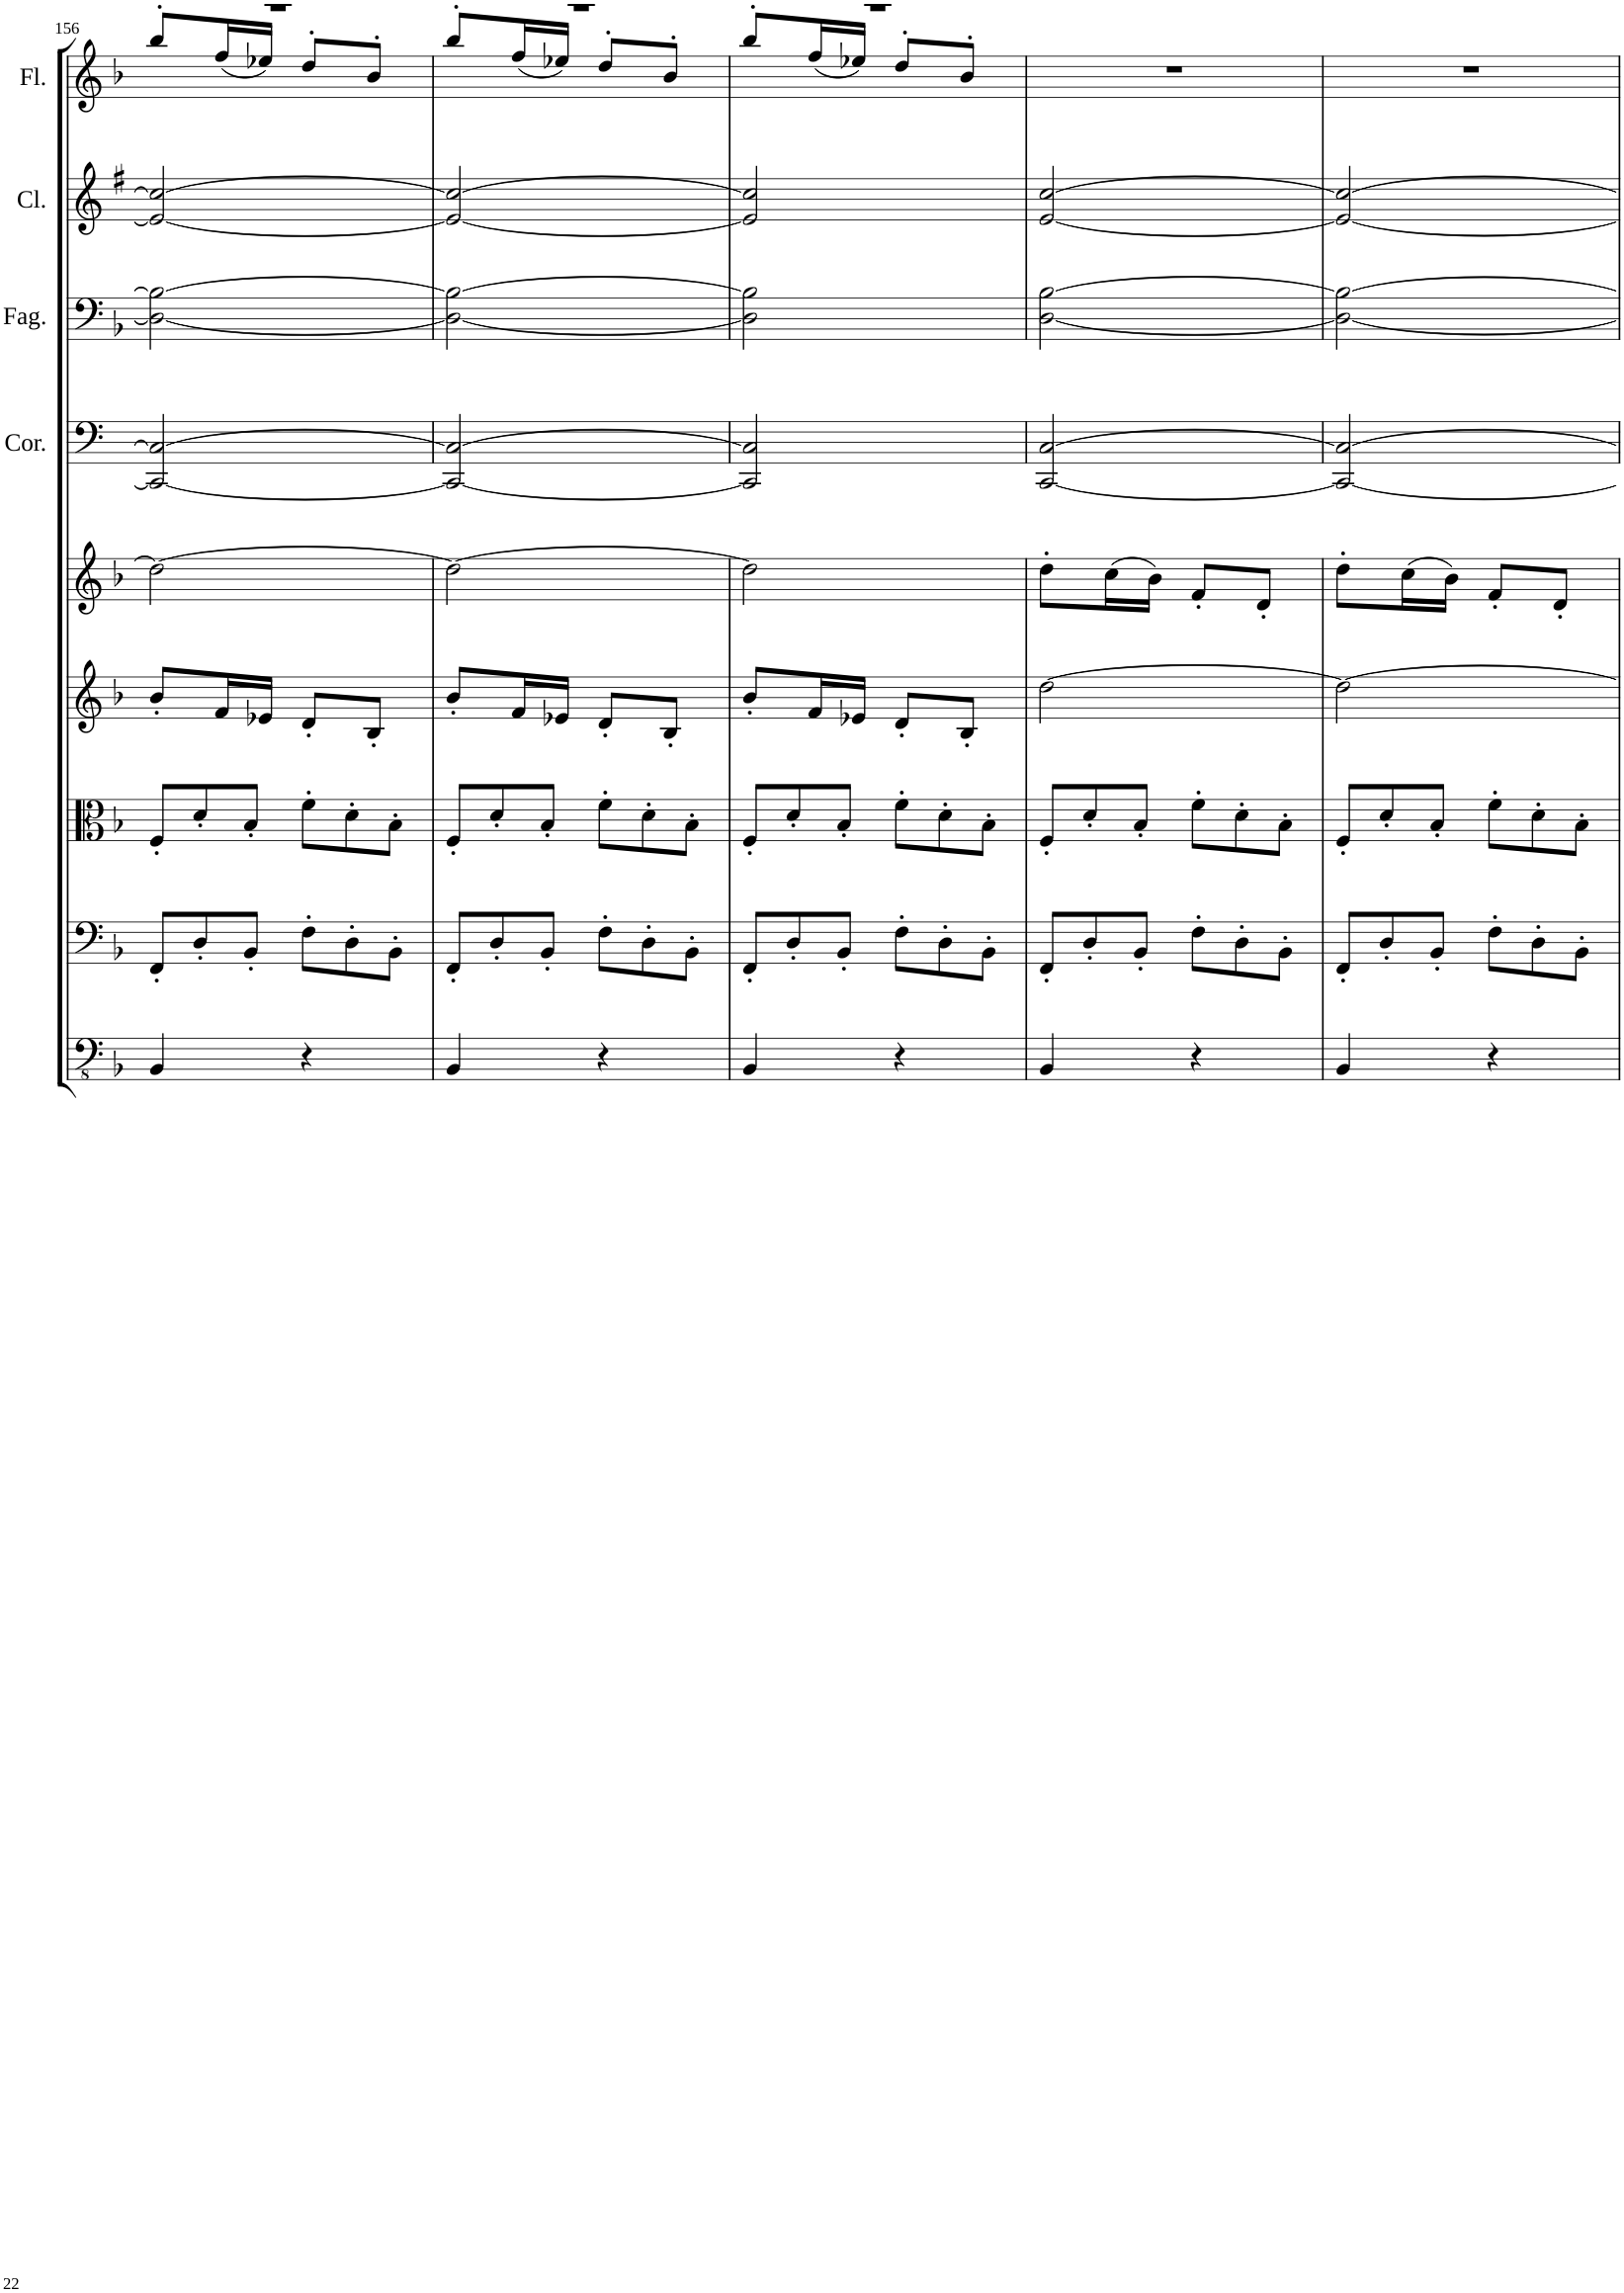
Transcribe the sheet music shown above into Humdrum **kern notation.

**kern	**kern	**kern	**kern	**kern	**kern	**kern	**kern	**kern
*part9	*part8	*part7	*part6	*part5	*part4	*part3	*part2	*part1
*staff9	*staff8	*staff7	*staff6	*staff5	*staff4	*staff3	*staff2	*staff1
*I"Basso	*I"Violoncello	*I"Viola	*I"Violino II	*I"Violino I	*I"Corni in F	*I"Fagotti	*I"Clarinetti in B	*I"Flauti
*	*	*	*	*	*I'Cor.	*I'Fag.	*I'Cl.	*I'Fl.
!!LO:PB:g=z
*clefFv4	*clefF4	*clefC3	*clefG2	*clefG2	*clefF4	*clefF4	*clefG2	*clefG2
*	*	*	*	*	*Trd4c7	*	*Trd1c2	*
*k[b-]	*k[b-]	*k[b-]	*k[b-]	*k[b-]	*k[]	*k[b-]	*k[f#]	*k[b-]
*M2/4	*M2/4	*M2/4	*M2/4	*M2/4	*M2/4	*M2/4	*M2/4	*M2/4
*	*Xtuplet	*Xtuplet	*	*	*	*	*	*
=156	=156	=156	=156	=156	=156	=156	=156	=156
*	*	*	*	*	*	*	*	*^
4BBB-/	12FF'/L	12F'/L	8b-'/L	2dd\_	2CC/_ 2C/_	2D\_ 2B-\_	2e/_ 2cc/_	2r	8bb-'/L
.	12D'/	12d'/	.	.	.	.	.	.	.
.	.	.	16f/L	.	.	.	.	.	(16ff/L
.	12BB-'/J	12B-'/J	.	.	.	.	.	.	.
.	.	.	16e-X/JJ	.	.	.	.	.	16ee-X/JJ)
4r	12F'\L	12f'\L	8d'/L	.	.	.	.	.	8dd'/L
.	12D'\	12d'\	.	.	.	.	.	.	.
.	.	.	8B-'/J	.	.	.	.	.	8b-'/J
.	12BB-'\J	12B-'\J	.	.	.	.	.	.	.
=157	=157	=157	=157	=157	=157	=157	=157	=157	=157
4BBB-/	12FF'/L	12F'/L	8b-'/L	2dd\_	2CC/_ 2C/_	2D\_ 2B-\_	2e/_ 2cc/_	2r	8bb-'/L
.	12D'/	12d'/	.	.	.	.	.	.	.
.	.	.	16f/L	.	.	.	.	.	(16ff/L
.	12BB-'/J	12B-'/J	.	.	.	.	.	.	.
.	.	.	16e-X/JJ	.	.	.	.	.	16ee-X/JJ)
4r	12F'\L	12f'\L	8d'/L	.	.	.	.	.	8dd'/L
.	12D'\	12d'\	.	.	.	.	.	.	.
.	.	.	8B-'/J	.	.	.	.	.	8b-'/J
.	12BB-'\J	12B-'\J	.	.	.	.	.	.	.
=158	=158	=158	=158	=158	=158	=158	=158	=158	=158
4BBB-/	12FF'/L	12F'/L	8b-'/L	2dd\]	2CC/] 2C/]	2D\] 2B-\]	2e/] 2cc/]	2r	8bb-'/L
.	12D'/	12d'/	.	.	.	.	.	.	.
.	.	.	16f/L	.	.	.	.	.	(16ff/L
.	12BB-'/J	12B-'/J	.	.	.	.	.	.	.
.	.	.	16e-X/JJ	.	.	.	.	.	16ee-X/JJ)
4r	12F'\L	12f'\L	8d'/L	.	.	.	.	.	8dd'/L
.	12D'\	12d'\	.	.	.	.	.	.	.
.	.	.	8B-'/J	.	.	.	.	.	8b-'/J
.	12BB-'\J	12B-'\J	.	.	.	.	.	.	.
*	*	*	*	*	*	*	*	*v	*v
=159	=159	=159	=159	=159	=159	=159	=159	=159
4BBB-/	12FF'/L	12F'/L	[2dd\	8dd'\L	[2CC/ [2C/	[2D\ [2B-\	[2e/ [2cc/	2r
.	12D'/	12d'/	.	.	.	.	.	.
.	.	.	.	(16cc\L	.	.	.	.
.	12BB-'/J	12B-'/J	.	.	.	.	.	.
.	.	.	.	16b-\JJ)	.	.	.	.
4r	12F'\L	12f'\L	.	8f'/L	.	.	.	.
.	12D'\	12d'\	.	.	.	.	.	.
.	.	.	.	8d'/J	.	.	.	.
.	12BB-'\J	12B-'\J	.	.	.	.	.	.
=160	=160	=160	=160	=160	=160	=160	=160	=160
4BBB-/	12FF'/L	12F'/L	2dd\_	8dd'\L	2CC/_ 2C/_	2D\_ 2B-\_	2e/_ 2cc/_	2r
.	12D'/	12d'/	.	.	.	.	.	.
.	.	.	.	(16cc\L	.	.	.	.
.	12BB-'/J	12B-'/J	.	.	.	.	.	.
.	.	.	.	16b-\JJ)	.	.	.	.
4r	12F'\L	12f'\L	.	8f'/L	.	.	.	.
.	12D'\	12d'\	.	.	.	.	.	.
.	.	.	.	8d'/J	.	.	.	.
.	12BB-'\J	12B-'\J	.	.	.	.	.	.
=	=	=	=	=	=	=	=	=
*-	*-	*-	*-	*-	*-	*-	*-	*-
